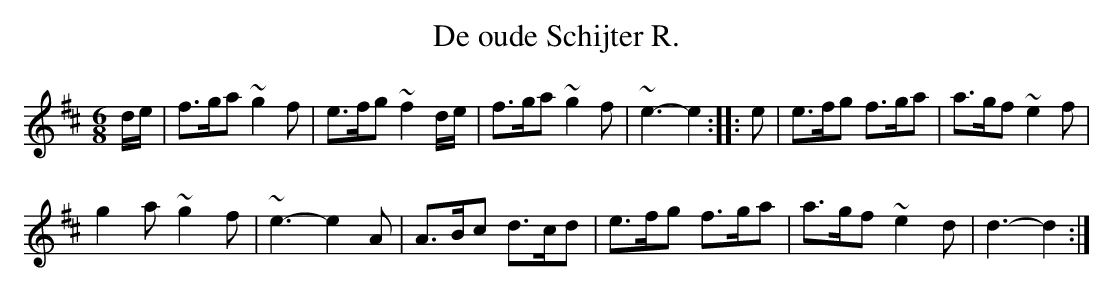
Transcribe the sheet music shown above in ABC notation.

X:1
T:De oude Schijter R.
M:6/8
K:Dmaj
d/e/|f>ga~g2f|e>fg~f2d/e/|f>ga~g2f|~e3-e2:||:e|e>fg f>ga|a>gf~e2f|
g2a~g2f|~e3-e2A|A>Bc d>cd|e>fg f>ga|a>gf~e2d|d3-d2:|
